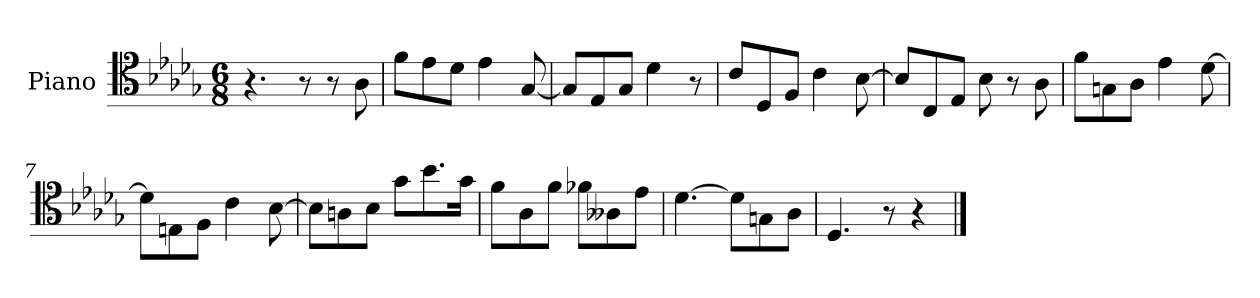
**kern
*part1
*staff1
*I"Piano
*I'Pno
*clefC4
*k[b-e-a-d-g-]
*M6/8
=1
4.r
8r
8r
8A-\
=2
8f\L
8e-\
8d-\J
4e-\
[8G-/
=3
8G-/L]
8E-/
8G-/J
4d-\
8r
=4
8c/L
8D-/
8F/J
4c\
[8B-\
=5
8B-/L]
8C/
8E-/J
8B-\
8r
8A-\
=6
8f\L
8Gn\
8A-\J
4e-\
[8d-\
=7
8d-\L]
8En\
8F\J
4c\
[8B-\
=8
8B-\L]
8An\
8B-\J
8g-\L
8.b-\
16g-\Jk
=9
8f\L
8A-\
8f\J
8f-X\L
8A--X\
8e-\J
=10
[4.d-\
8d-\L]
8Gn\
8A-\J
=11
4.D-/
8r
4r
==
*-
